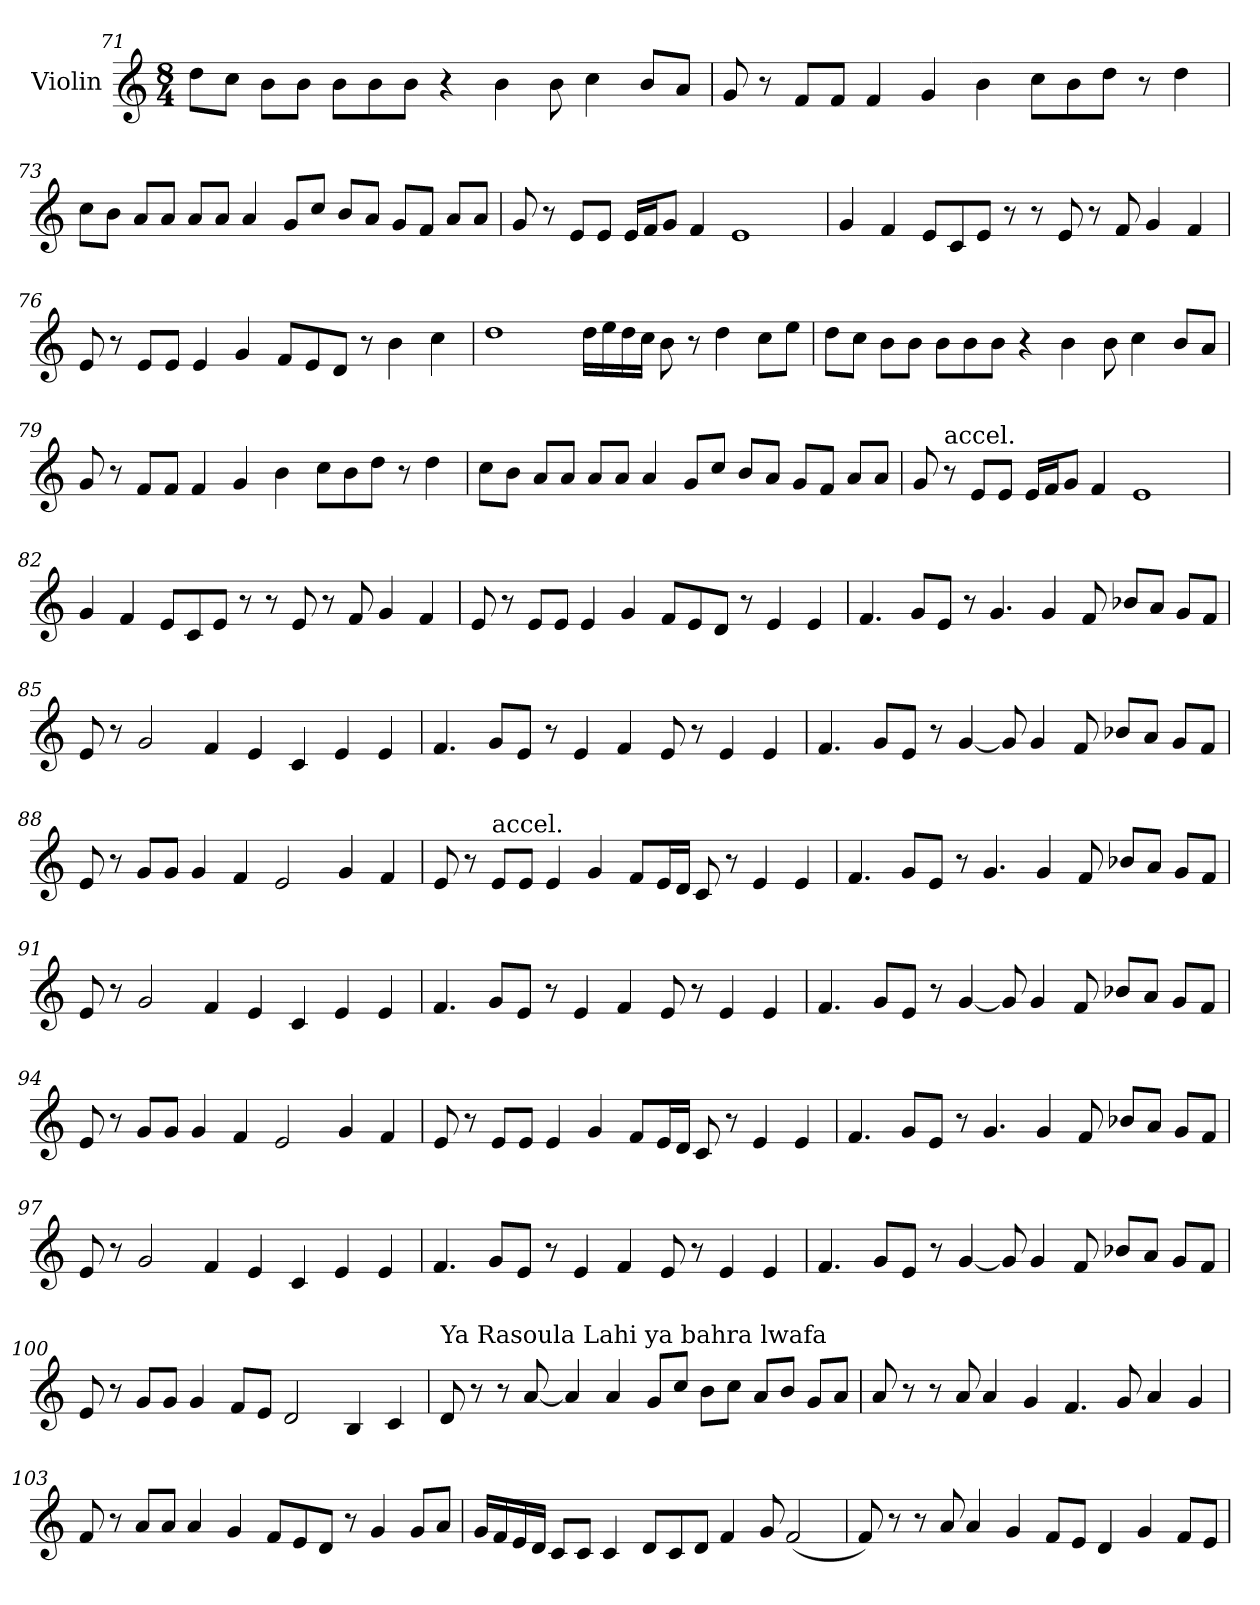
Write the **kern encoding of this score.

**kern
*part1
*staff1
*I"Violin
!!LO:LB:g=z
*clefG2
*k[]
*C:
*M8/4
=71
8dd\L
8cc\J
8b\L
8b\J
8b\L
8b\
8b\J
4r
4b\
8b\
4cc\
8b/L
8a/J
=72
8g/
8r
8f/L
8f/J
4f/
4g/
4b\
8cc\L
8b\
8dd\J
8r
4dd\
!!LO:LB:g=z
=73
8cc\L
8b\J
8a/L
8a/J
8a/L
8a/J
4a/
8g/L
8cc/J
8b/L
8a/J
8g/L
8f/J
8a/L
8a/J
=74
8g/
8r
8e/L
8e/J
16e/LL
16f/J
8g/J
4f/
1e
!!LO:LB:g=z
=75
4g/
4f/
8e/L
8c/
8e/J
8r
8r
8e/
8r
8f/
4g/
4f/
=76
8e/
8r
8e/L
8e/J
4e/
4g/
8f/L
8e/
8d/J
8r
4b\
4cc\
!!LO:LB:g=z
=77
1dd
16dd\LL
16ee\
16dd\
16cc\JJ
8b\
8r
4dd\
8cc\L
8ee\J
=78
8dd\L
8cc\J
8b\L
8b\J
8b\L
8b\
8b\J
4r
4b\
8b\
4cc\
8b/L
8a/J
!!LO:LB:g=z
=79
8g/
8r
8f/L
8f/J
4f/
4g/
4b\
8cc\L
8b\
8dd\J
8r
4dd\
=80
8cc\L
8b\J
8a/L
8a/J
8a/L
8a/J
4a/
8g/L
8cc/J
8b/L
8a/J
8g/L
8f/J
8a/L
8a/J
!!LO:PB:g=z
=81
8g/
!LO:TX:a:t=accel.
8r
8e/L
8e/J
16e/LL
16f/J
8g/J
4f/
1e
=82
4g/
4f/
8e/L
8c/
8e/J
8r
8r
8e/
8r
8f/
4g/
4f/
!!LO:LB:g=z
=83
*MM70
8e/
8r
8e/L
8e/J
4e/
4g/
8f/L
8e/
8d/J
8r
4e/
4e/
=84
4.f/
8g/L
8e/J
8r
4.g/
4g/
8f/
8b-X/L
8a/J
8g/L
8f/J
!!LO:LB:g=z
=85
8e/
8r
2g/
4f/
4e/
4c/
4e/
4e/
=86
4.f/
8g/L
8e/J
8r
4e/
4f/
8e/
8r
4e/
4e/
!!LO:LB:g=z
=87
4.f/
8g/L
8e/J
8r
[4g/
8g/]
4g/
8f/
8b-X/L
8a/J
8g/L
8f/J
=88
8e/
8r
8g/L
8g/J
4g/
4f/
2e/
4g/
4f/
!!LO:LB:g=z
=89
8e/
8r
!LO:TX:a:t=accel.
8e/L
8e/J
4e/
4g/
8f/L
16e/L
16d/JJ
8c/
8r
4e/
4e/
=90
4.f/
8g/L
8e/J
8r
4.g/
4g/
8f/
8b-X/L
8a/J
8g/L
8f/J
!!LO:LB:g=z
=91
8e/
8r
2g/
4f/
4e/
4c/
4e/
4e/
=92
4.f/
8g/L
8e/J
8r
4e/
4f/
8e/
8r
4e/
4e/
!!LO:LB:g=z
=93
4.f/
8g/L
8e/J
8r
[4g/
8g/]
4g/
8f/
8b-X/L
8a/J
8g/L
8f/J
=94
8e/
8r
8g/L
8g/J
4g/
4f/
2e/
4g/
4f/
!!LO:LB:g=z
=95
8e/
8r
8e/L
8e/J
4e/
4g/
8f/L
16e/L
16d/JJ
8c/
8r
4e/
4e/
=96
4.f/
8g/L
8e/J
8r
4.g/
4g/
8f/
8b-X/L
8a/J
8g/L
8f/J
!!LO:PB:g=z
=97
8e/
8r
2g/
4f/
4e/
4c/
4e/
4e/
=98
4.f/
8g/L
8e/J
8r
4e/
4f/
8e/
8r
4e/
4e/
!!LO:LB:g=z
=99
4.f/
8g/L
8e/J
8r
[4g/
8g/]
4g/
8f/
8b-X/L
8a/J
8g/L
8f/J
=100
8e/
8r
8g/L
8g/J
4g/
8f/L
8e/J
2d/
4B/
4c/
!!LO:LB:g=z
=101
*MM80
!LO:TX:a:t=Ya Rasoula Lahi ya bahra lwafa
8d/
8r
8r
[8a/
4a/]
4a/
8g/L
8cc/J
8b\L
8cc\J
8a/L
8b/J
8g/L
8a/J
=102
8a/
8r
8r
8a/
4a/
4g/
4.f/
8g/
4a/
4g/
!!LO:LB:g=z
=103
8f/
8r
8a/L
8a/J
4a/
4g/
8f/L
8e/
8d/J
8r
4g/
8g/L
8a/J
=104
16g/LL
16f/
16e/
16d/JJ
8c/L
8c/J
4c/
8d/L
8c/
8d/J
4f/
8g/
(2f/
!!LO:LB:g=z
=105
8f/)
8r
8r
8a/
4a/
4g/
8f/L
8e/J
4d/
4g/
8f/L
8e/J
=
*-
